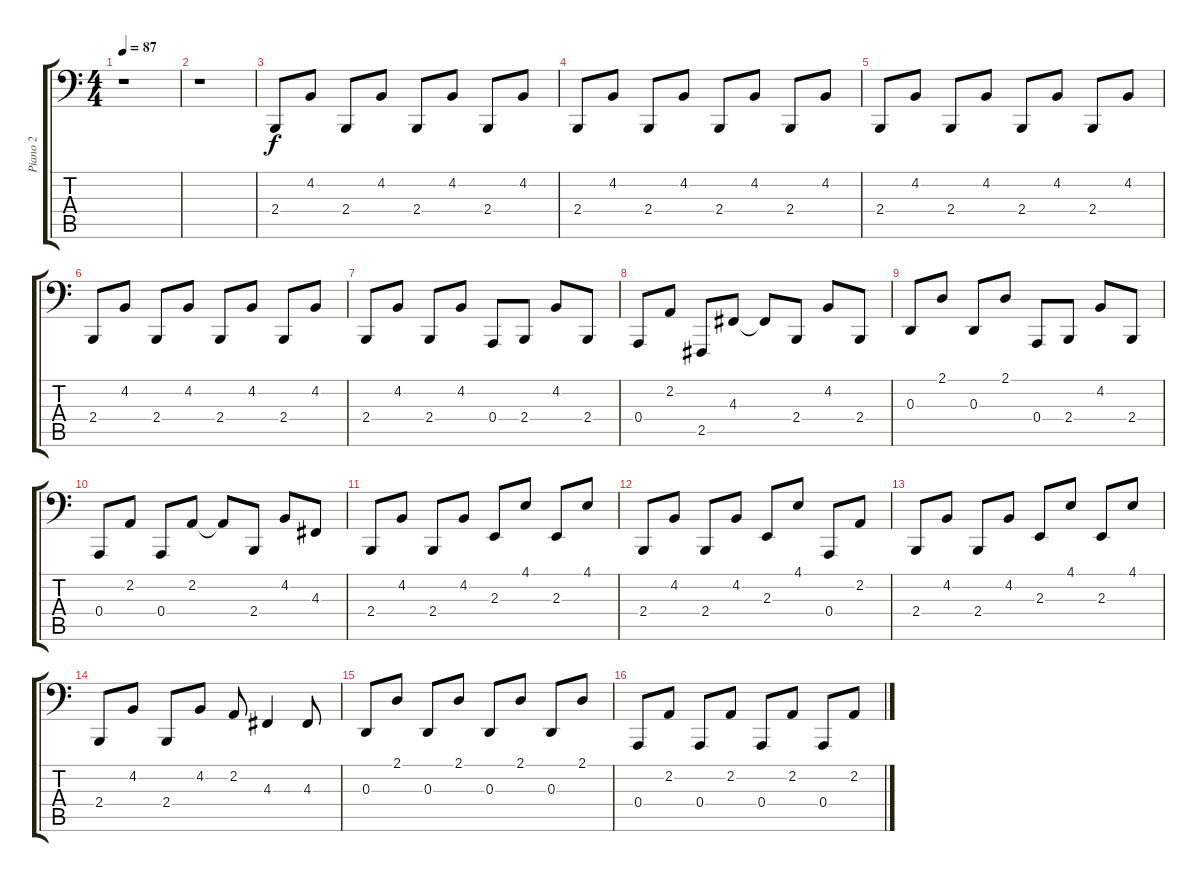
\track ("Piano 2" "Piano 2") {instrument acousticgrandpiano}
\staff {score tabs}
\tuning (C3 G2 D2 A1 E1 B0) {hide}
\ts (4 4)
\tempo 87
\clef f4
\ks c
r.1{dy f instrument acousticgrandpiano} |
r.1 |
2.4.8 4.2.8 2.4.8 4.2.8 2.4.8 4.2.8 2.4.8 4.2.8 |
2.4.8 4.2.8 2.4.8 4.2.8 2.4.8 4.2.8 2.4.8 4.2.8 |
2.4.8 4.2.8 2.4.8 4.2.8 2.4.8 4.2.8 2.4.8 4.2.8 |
2.4.8 4.2.8 2.4.8 4.2.8 2.4.8 4.2.8 2.4.8 4.2.8 |
2.4.8 4.2.8 2.4.8 4.2.8 0.4.8 2.4.8 4.2.8 2.4.8 |
0.4.8 2.2.8 2.5.8 4.3.8 4.3{t}.8 2.4.8 4.2.8 2.4.8 |
0.3.8 2.1.8 0.3.8 2.1.8 0.4.8 2.4.8 4.2.8 2.4.8 |
0.4.8 2.2.8 0.4.8 2.2.8 2.2{t}.8 2.4.8 4.2.8 4.3.8 |
2.4.8 4.2.8 2.4.8 4.2.8 2.3.8 4.1.8 2.3.8 4.1.8 |
2.4.8 4.2.8 2.4.8 4.2.8 2.3.8 4.1.8 0.4.8 2.2.8 |
2.4.8 4.2.8 2.4.8 4.2.8 2.3.8 4.1.8 2.3.8 4.1.8 |
2.4.8 4.2.8 2.4.8 4.2.8 2.2.8 4.3.4 4.3.8 |
0.3.8 2.1.8 0.3.8 2.1.8 0.3.8 2.1.8 0.3.8 2.1.8 |
0.4.8 2.2.8 0.4.8 2.2.8 0.4.8 2.2.8 0.4.8 2.2.8
